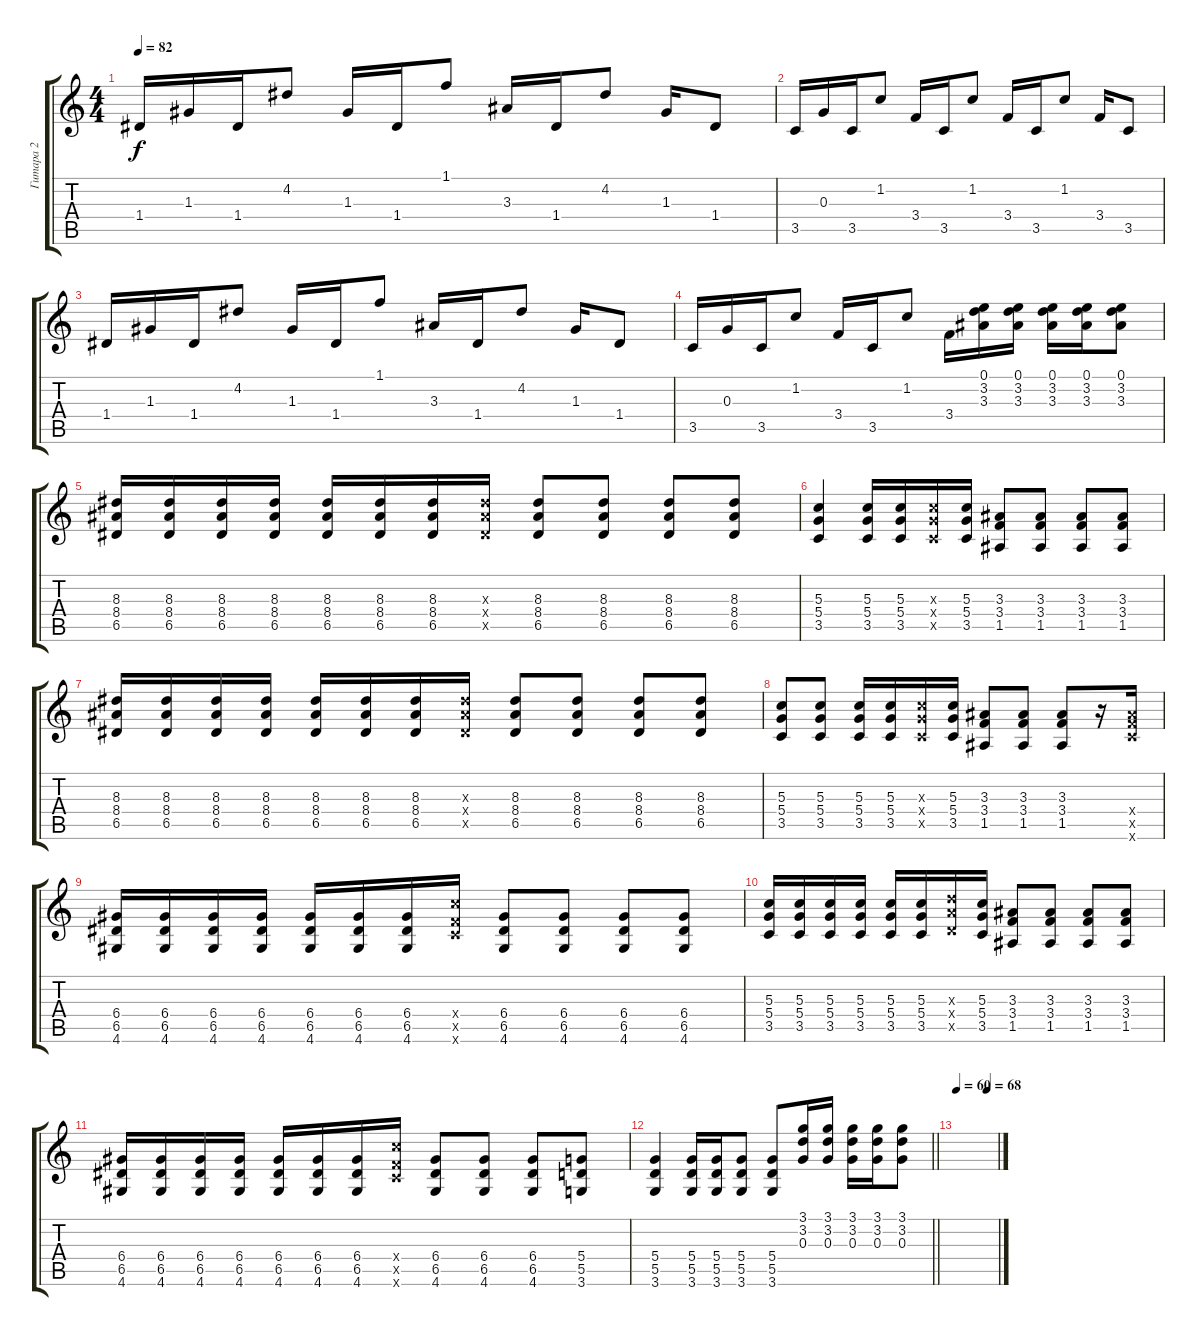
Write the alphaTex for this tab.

\track ("Гитара 2" "Гитара 2") {instrument distortionguitar}
\staff {score tabs}
\tuning (E4 B3 G3 D3 A2 E2) {hide}
\ts (4 4)
\tempo 82
\clef g2
\ks c
1.4.16{dy f volume 16 balance 12 instrument electricguitarclean} 1.3.16 1.4.16 4.2.8 1.3.16 1.4.16 1.1.8 3.3.16 1.4.16 4.2.8 1.3.16 1.4.8 |
3.5.16 0.3.16 3.5.16 1.2.8 3.4.16 3.5.16 1.2.8 3.4.16 3.5.16 1.2.8 3.4.16 3.5.8 |
1.4.16 1.3.16 1.4.16 4.2.8 1.3.16 1.4.16 1.1.8 3.3.16 1.4.16 4.2.8 1.3.16 1.4.8 |
3.5.16 0.3.16 3.5.16 1.2.8 3.4.16 3.5.16 1.2.8 3.4.16 (0.1 3.2 3.3).16{instrument distortionguitar} (0.1 3.2 3.3).16 (0.1 3.2 3.3).16 (0.1 3.2 3.3).16 (0.1 3.2 3.3).8 |
(8.3 8.4 6.5).16 (8.3 8.4 6.5).16 (8.3 8.4 6.5).16 (8.3 8.4 6.5).16 (8.3 8.4 6.5).16 (8.3 8.4 6.5).16 (8.3 8.4 6.5).16 (8.3{x} 8.4{x} 6.5{x}).16 (8.3 8.4 6.5).8 (8.3 8.4 6.5).8 (8.3 8.4 6.5).8 (8.3 8.4 6.5).8 |
(5.3 5.4 3.5).4 (5.3 5.4 3.5).16 (5.3 5.4 3.5).16 (5.3{x} 5.4{x} 3.5{x}).16 (5.3 5.4 3.5).16 (3.3 3.4 1.5).8 (3.3 3.4 1.5).8 (3.3 3.4 1.5).8 (3.3 3.4 1.5).8 |
(8.3 8.4 6.5).16 (8.3 8.4 6.5).16 (8.3 8.4 6.5).16 (8.3 8.4 6.5).16 (8.3 8.4 6.5).16 (8.3 8.4 6.5).16 (8.3 8.4 6.5).16 (8.3{x} 8.4{x} 6.5{x}).16 (8.3 8.4 6.5).8 (8.3 8.4 6.5).8 (8.3 8.4 6.5).8 (8.3 8.4 6.5).8 |
(5.3 5.4 3.5).8 (5.3 5.4 3.5).8 (5.3 5.4 3.5).16 (5.3 5.4 3.5).16 (5.3{x} 5.4{x} 3.5{x}).16 (5.3 5.4 3.5).16 (3.3 3.4 1.5).8 (3.3 3.4 1.5).8 (3.3 3.4 1.5).8 r.16 (8.4{x} 8.5{x} 8.6{x}).16 |
(6.4 6.5 4.6).16 (6.4 6.5 4.6).16 (6.4 6.5 4.6).16 (6.4 6.5 4.6).16 (6.4 6.5 4.6).16 (6.4 6.5 4.6).16 (6.4 6.5 4.6).16 (10.4{x} 8.5{x} 8.6{x}).16 (6.4 6.5 4.6).8 (6.4 6.5 4.6).8 (6.4 6.5 4.6).8 (6.4 6.5 4.6).8 |
(5.3 5.4 3.5).16 (5.3 5.4 3.5).16 (5.3 5.4 3.5).16 (5.3 5.4 3.5).16 (5.3 5.4 3.5).16 (5.3 5.4 3.5).16 (7.3{x} 7.4{x} 5.5{x}).16 (5.3 5.4 3.5).16 (3.3 3.4 1.5).8 (3.3 3.4 1.5).8 (3.3 3.4 1.5).8 (3.3 3.4 1.5).8 |
(6.4 6.5 4.6).16 (6.4 6.5 4.6).16 (6.4 6.5 4.6).16 (6.4 6.5 4.6).16 (6.4 6.5 4.6).16 (6.4 6.5 4.6).16 (6.4 6.5 4.6).16 (10.4{x} 8.5{x} 8.6{x}).16 (6.4 6.5 4.6).8 (6.4 6.5 4.6).8 (6.4 6.5 4.6).8 (5.4 5.5 3.6).8 |
\barLineRight lightlight
(5.4 5.5 3.6).4 (5.4 5.5 3.6).16 (5.4 5.5 3.6).16 (5.4 5.5 3.6).8 (5.4 5.5 3.6).8 (3.1 3.2 0.3).16 (3.1 3.2 0.3).16 (3.1 3.2 0.3).16 (3.1 3.2 0.3).16 (3.1 3.2 0.3).8 |
\tempo 60
\tempo (68 0.75)
